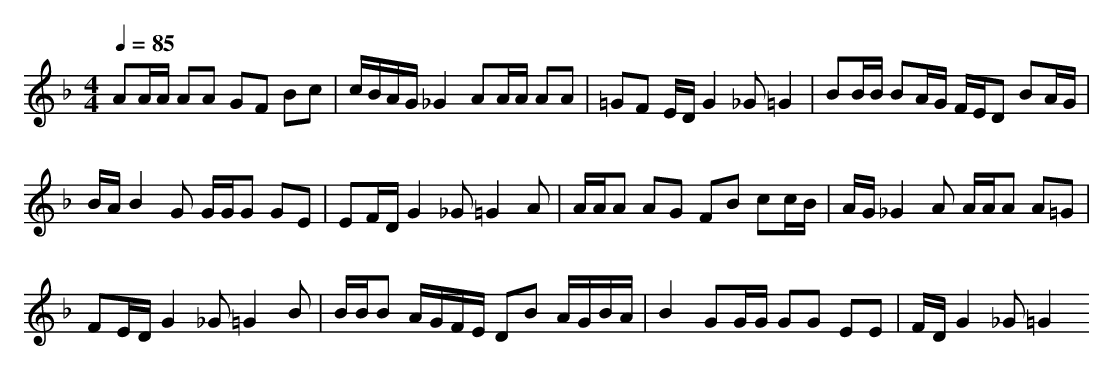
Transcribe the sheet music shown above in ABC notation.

X:1
T:
M: 4/4
L: 1/8
Q:1/4=85
K:F % 1 flats
AA/2A/2 AA GF Bc|c/2B/2A/2G/2 _G2 AA/2A/2 AA|=GF E/2D/2G2_G =G2|BB/2B/2 BA/2G/2 F/2E/2D BA/2G/2|
B/2A/2B2G G/2G/2G GE|EF/2D/2 G2 _G=G2A|A/2A/2A AG FB cc/2B/2|A/2G/2_G2A A/2A/2A A=G|
FE/2D/2 G2 _G=G2B|B/2B/2B A/2G/2F/2E/2 DB A/2G/2B/2A/2|B2 GG/2G/2 GG EE|F/2D/2G2_G =G2
